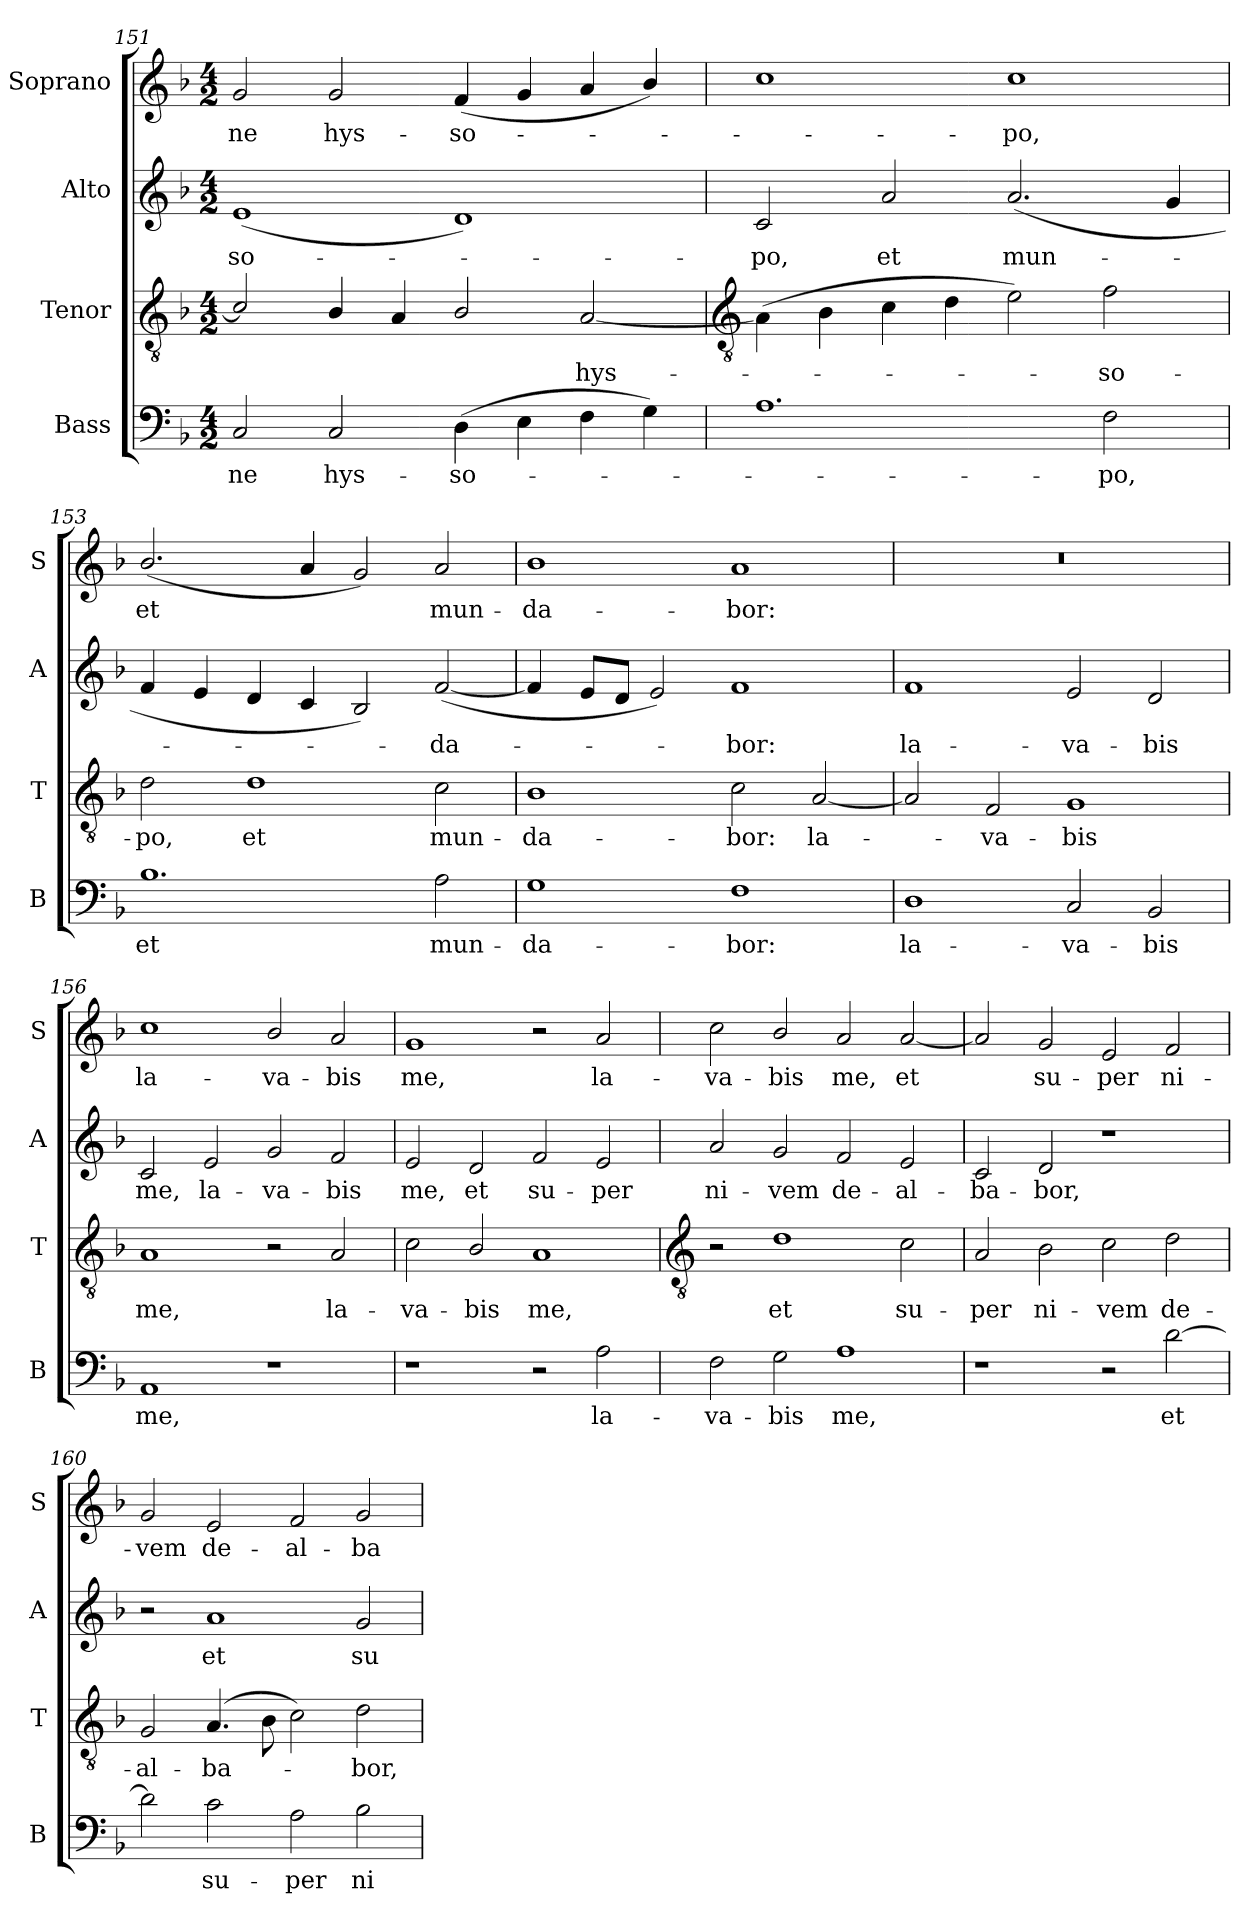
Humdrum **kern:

**kern	**text	**kern	**text	**kern	**text	**kern	**text
*part4	*part4	*part3	*part3	*part2	*part2	*part1	*part1
*staff4	*staff4	*staff3	*staff3	*staff2	*staff2	*staff1	*staff1
*I"Bass	*	*I"Tenor	*	*I"Alto	*	*I"Soprano	*
*I'B	*	*I'T	*	*I'A	*	*I'S	*
*clefF4	*	*clefGv2	*	*clefG2	*	*clefG2	*
*k[b-]	*	*k[b-]	*	*k[b-]	*	*k[b-]	*
*F:	*	*F:	*	*F:	*	*F:	*
*M4/2	*	*M4/2	*	*M4/2	*	*M4/2	*
=151	=151	=151	=151	=151	=151	=151	=151
!	!LO:LY:b	!	!	!	!LO:LY:b	!	!LO:LY:b
2C	-ne	2c/]	.	(<1e	-so-	2g	-ne
!	!LO:LY:b	!	!	!	!	!	!LO:LY:b
2C	hys-	4B-/	.	.	.	2g	hys-
.	.	4A/	.	.	.	.	.
!	!LO:LY:b	!	!	!	!	!	!LO:LY:b
(>4D	-so-	2B-/	.	1d)	.	(<4f	-so-
4E	.	.	.	.	.	4g	.
!	!	!	!LO:LY:b	!	!	!	!
4F	.	[2A	hys-	.	.	4a	.
4G)	.	.	.	.	.	4b-/)	.
!!LO:LB:g=z
=152	=152	=152	=152	=152	=152	=152	=152
*	*	*clefGv2	*	*	*	*	*
!	!	!	!	!	!LO:LY:b	!	!
1.A	.	(>4A\]	.	2c	po,	1cc	.
.	.	4B-	.	.	.	.	.
!	!	!	!	!	!LO:LY:b	!	!
.	.	4c	.	2a	et	.	.
.	.	4d	.	.	.	.	.
!	!	!	!	!	!LO:LY:b	!	!LO:LY:b
.	.	2e)	.	(<2.a	mun-	1cc	po,
!	!LO:LY:b	!	!LO:LY:b	!	!	!	!
2F	po,	2f	so-	.	.	.	.
.	.	.	.	4g	.	.	.
=153	=153	=153	=153	=153	=153	=153	=153
!	!LO:LY:b	!	!LO:LY:b	!	!	!	!LO:LY:b
1.B-	et	2d	-po,	4f	.	(<2.b-/	et
.	.	.	.	4e	.	.	.
!	!	!	!LO:LY:b	!	!	!	!
.	.	1d	et	4d	.	.	.
.	.	.	.	4c	.	4a	.
.	.	.	.	2B-)	.	2g)	.
!	!LO:LY:b	!	!LO:LY:b	!	!LO:LY:b	!	!LO:LY:b
2A	mun-	2c	mun-	(<[2f	da-	2a	mun-
=154	=154	=154	=154	=154	=154	=154	=154
!	!LO:LY:b	!	!LO:LY:b	!	!	!	!LO:LY:b
1G	-da-	1B-	-da-	4f]	.	1b-	-da-
.	.	.	.	8eL	.	.	.
.	.	.	.	8dJ	.	.	.
.	.	.	.	2e)	.	.	.
!	!LO:LY:b	!	!LO:LY:b	!	!LO:LY:b	!	!LO:LY:b
1F	-bor:	2c	-bor:	1f	bor:	1a	-bor:
!	!	!	!LO:LY:b	!	!	!	!
.	.	[2A	la-	.	.	.	.
=155	=155	=155	=155	=155	=155	=155	=155
!	!LO:LY:b	!	!	!	!LO:LY:b	!	!
1D	la-	2A]	.	1f	la-	0r	.
!	!	!	!LO:LY:b	!	!	!	!
.	.	2F	va-	.	.	.	.
!	!LO:LY:b	!	!LO:LY:b	!	!LO:LY:b	!	!
2C	-va-	1G	-bis	2e	-va-	.	.
!	!LO:LY:b	!	!	!	!LO:LY:b	!	!
2BB-	-bis	.	.	2d	-bis	.	.
=156	=156	=156	=156	=156	=156	=156	=156
!	!LO:LY:b	!	!LO:LY:b	!	!LO:LY:b	!	!LO:LY:b
1AA	me,	1A	me,	2c	me,	1cc	la-
!	!	!	!	!	!LO:LY:b	!	!
.	.	.	.	2e	la-	.	.
!	!	!	!	!	!LO:LY:b	!	!LO:LY:b
1r	.	2r	.	2g	-va-	2b-/	-va-
!	!	!	!LO:LY:b	!	!LO:LY:b	!	!LO:LY:b
.	.	2A	la-	2f	-bis	2a	-bis
=157	=157	=157	=157	=157	=157	=157	=157
!	!	!	!LO:LY:b	!	!LO:LY:b	!	!LO:LY:b
1r	.	2c	-va-	2e	me,	1g	me,
!	!	!	!LO:LY:b	!	!LO:LY:b	!	!
.	.	2B-/	-bis	2d	et	.	.
!	!	!	!LO:LY:b	!	!LO:LY:b	!	!
2r	.	1A	me,	2f	su-	2r	.
!	!LO:LY:b	!	!	!	!LO:LY:b	!	!LO:LY:b
2A	la-	.	.	2e	-per	2a	la-
!!LO:LB:g=z
=158	=158	=158	=158	=158	=158	=158	=158
*	*	*clefGv2	*	*	*	*	*
!	!LO:LY:b	!	!	!	!LO:LY:b	!	!LO:LY:b
2F	-va-	2r	.	2a	ni-	2cc	-va-
!	!LO:LY:b	!	!LO:LY:b	!	!LO:LY:b	!	!LO:LY:b
2G	-bis	1d	et	2g	-vem	2b-/	-bis
!	!LO:LY:b	!	!	!	!LO:LY:b	!	!LO:LY:b
1A	me,	.	.	2f	de-	2a	me,
!	!	!	!LO:LY:b	!	!LO:LY:b	!	!LO:LY:b
.	.	2c	su-	2e	-al-	[2a	et
=159	=159	=159	=159	=159	=159	=159	=159
!	!	!	!LO:LY:b	!	!LO:LY:b	!	!
1r	.	2A	-per	2c	-ba-	2a]	.
!	!	!	!LO:LY:b	!	!LO:LY:b	!	!LO:LY:b
.	.	2B-	ni-	2d	-bor,	2g	su-
!	!	!	!LO:LY:b	!	!	!	!LO:LY:b
2r	.	2c	-vem	1r	.	2e	-per
!	!LO:LY:b	!	!LO:LY:b	!	!	!	!LO:LY:b
[2d	et	2d	de-	.	.	2f	ni-
=160	=160	=160	=160	=160	=160	=160	=160
!	!	!	!LO:LY:b	!	!	!	!LO:LY:b
2d]	.	2G	-al-	2r	.	2g	-vem
!	!LO:LY:b	!	!LO:LY:b	!	!LO:LY:b	!	!LO:LY:b
2c	su-	(>4.A	-ba-	1a	et	2e	de-
.	.	8B-	.	.	.	.	.
!	!LO:LY:b	!	!	!	!	!	!LO:LY:b
2A	-per	2c)	.	.	.	2f	-al-
!	!LO:LY:b	!	!LO:LY:b	!	!LO:LY:b	!	!LO:LY:b
2B-	ni-	2d	bor,	2g	su-	2g	-ba-
=	=	=	=	=	=	=	=
*-	*-	*-	*-	*-	*-	*-	*-
